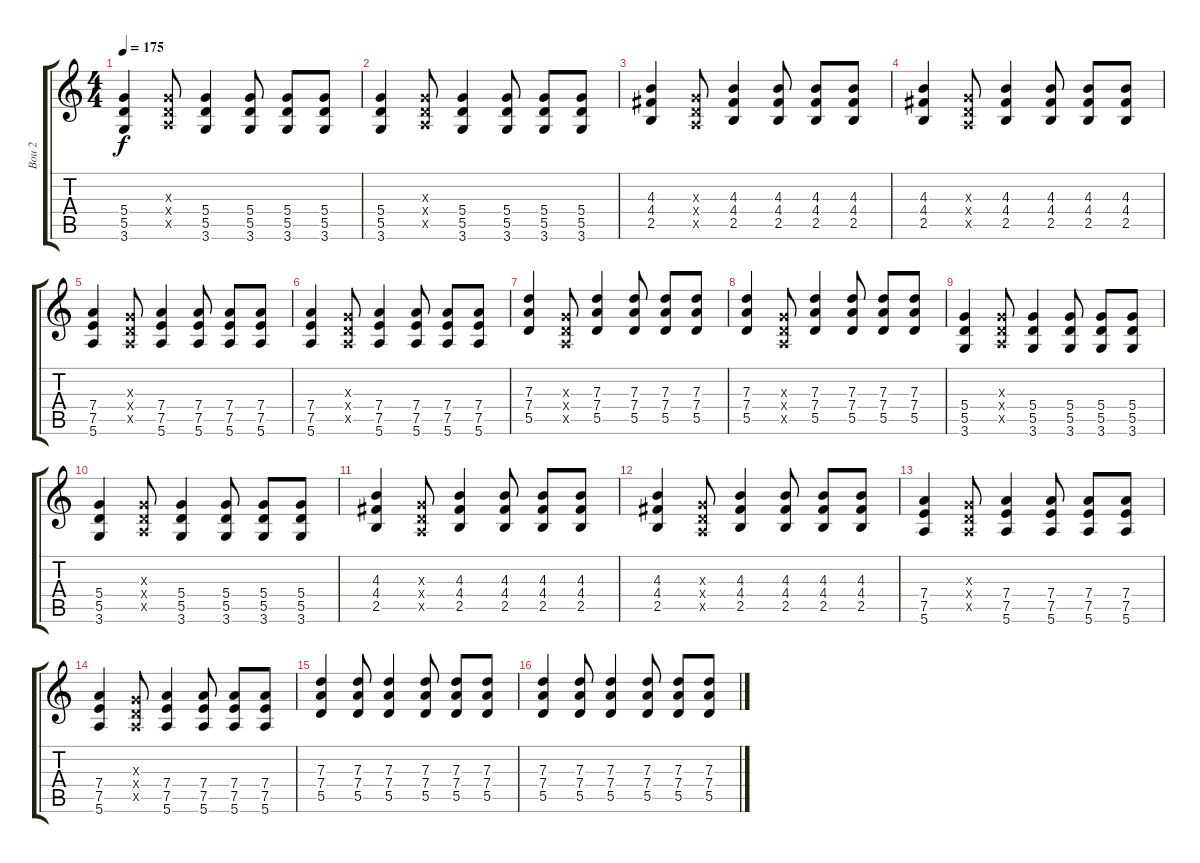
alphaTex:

\track ("Bou 2" "Bou 2") {instrument distortionguitar}
\staff {score tabs}
\tuning (E4 B3 G3 D3 A2 E2) {hide}
\ts (4 4)
\tempo 175
\clef g2
\ks c
(5.4 5.5 3.6).4{dy f} (0.3{x} 0.4{x} 0.5{x}).8 (5.4 5.5 3.6).4 (5.4 5.5 3.6).8 (5.4 5.5 3.6).8 (5.4 5.5 3.6).8 |
(5.4 5.5 3.6).4 (0.3{x} 0.4{x} 0.5{x}).8 (5.4 5.5 3.6).4 (5.4 5.5 3.6).8 (5.4 5.5 3.6).8 (5.4 5.5 3.6).8 |
(4.3 4.4 2.5).4 (0.3{x} 0.4{x} 0.5{x}).8 (4.3 4.4 2.5).4 (4.3 4.4 2.5).8 (4.3 4.4 2.5).8 (4.3 4.4 2.5).8 |
(4.3 4.4 2.5).4 (0.3{x} 0.4{x} 0.5{x}).8 (4.3 4.4 2.5).4 (4.3 4.4 2.5).8 (4.3 4.4 2.5).8 (4.3 4.4 2.5).8 |
(7.4 7.5 5.6).4 (0.3{x} 0.4{x} 0.5{x}).8 (7.4 7.5 5.6).4 (7.4 7.5 5.6).8 (7.4 7.5 5.6).8 (7.4 7.5 5.6).8 |
(7.4 7.5 5.6).4 (0.3{x} 0.4{x} 0.5{x}).8 (7.4 7.5 5.6).4 (7.4 7.5 5.6).8 (7.4 7.5 5.6).8 (7.4 7.5 5.6).8 |
(7.3 7.4 5.5).4 (0.3{x} 0.4{x} 0.5{x}).8 (7.3 7.4 5.5).4 (7.3 7.4 5.5).8 (7.3 7.4 5.5).8 (7.3 7.4 5.5).8 |
(7.3 7.4 5.5).4 (0.3{x} 0.4{x} 0.5{x}).8 (7.3 7.4 5.5).4 (7.3 7.4 5.5).8 (7.3 7.4 5.5).8 (7.3 7.4 5.5).8 |
(5.4 5.5 3.6).4 (0.3{x} 0.4{x} 0.5{x}).8 (5.4 5.5 3.6).4 (5.4 5.5 3.6).8 (5.4 5.5 3.6).8 (5.4 5.5 3.6).8 |
(5.4 5.5 3.6).4 (0.3{x} 0.4{x} 0.5{x}).8 (5.4 5.5 3.6).4 (5.4 5.5 3.6).8 (5.4 5.5 3.6).8 (5.4 5.5 3.6).8 |
(4.3 4.4 2.5).4 (0.3{x} 0.4{x} 0.5{x}).8 (4.3 4.4 2.5).4 (4.3 4.4 2.5).8 (4.3 4.4 2.5).8 (4.3 4.4 2.5).8 |
(4.3 4.4 2.5).4 (0.3{x} 0.4{x} 0.5{x}).8 (4.3 4.4 2.5).4 (4.3 4.4 2.5).8 (4.3 4.4 2.5).8 (4.3 4.4 2.5).8 |
(7.4 7.5 5.6).4 (0.3{x} 0.4{x} 0.5{x}).8 (7.4 7.5 5.6).4 (7.4 7.5 5.6).8 (7.4 7.5 5.6).8 (7.4 7.5 5.6).8 |
(7.4 7.5 5.6).4 (0.3{x} 0.4{x} 0.5{x}).8 (7.4 7.5 5.6).4 (7.4 7.5 5.6).8 (7.4 7.5 5.6).8 (7.4 7.5 5.6).8 |
(7.3 7.4 5.5).4 (7.3 7.4 5.5).8 (7.3 7.4 5.5).4 (7.3 7.4 5.5).8 (7.3 7.4 5.5).8 (7.3 7.4 5.5).8 |
(7.3 7.4 5.5).4 (7.3 7.4 5.5).8 (7.3 7.4 5.5).4 (7.3 7.4 5.5).8 (7.3 7.4 5.5).8 (7.3 7.4 5.5).8
